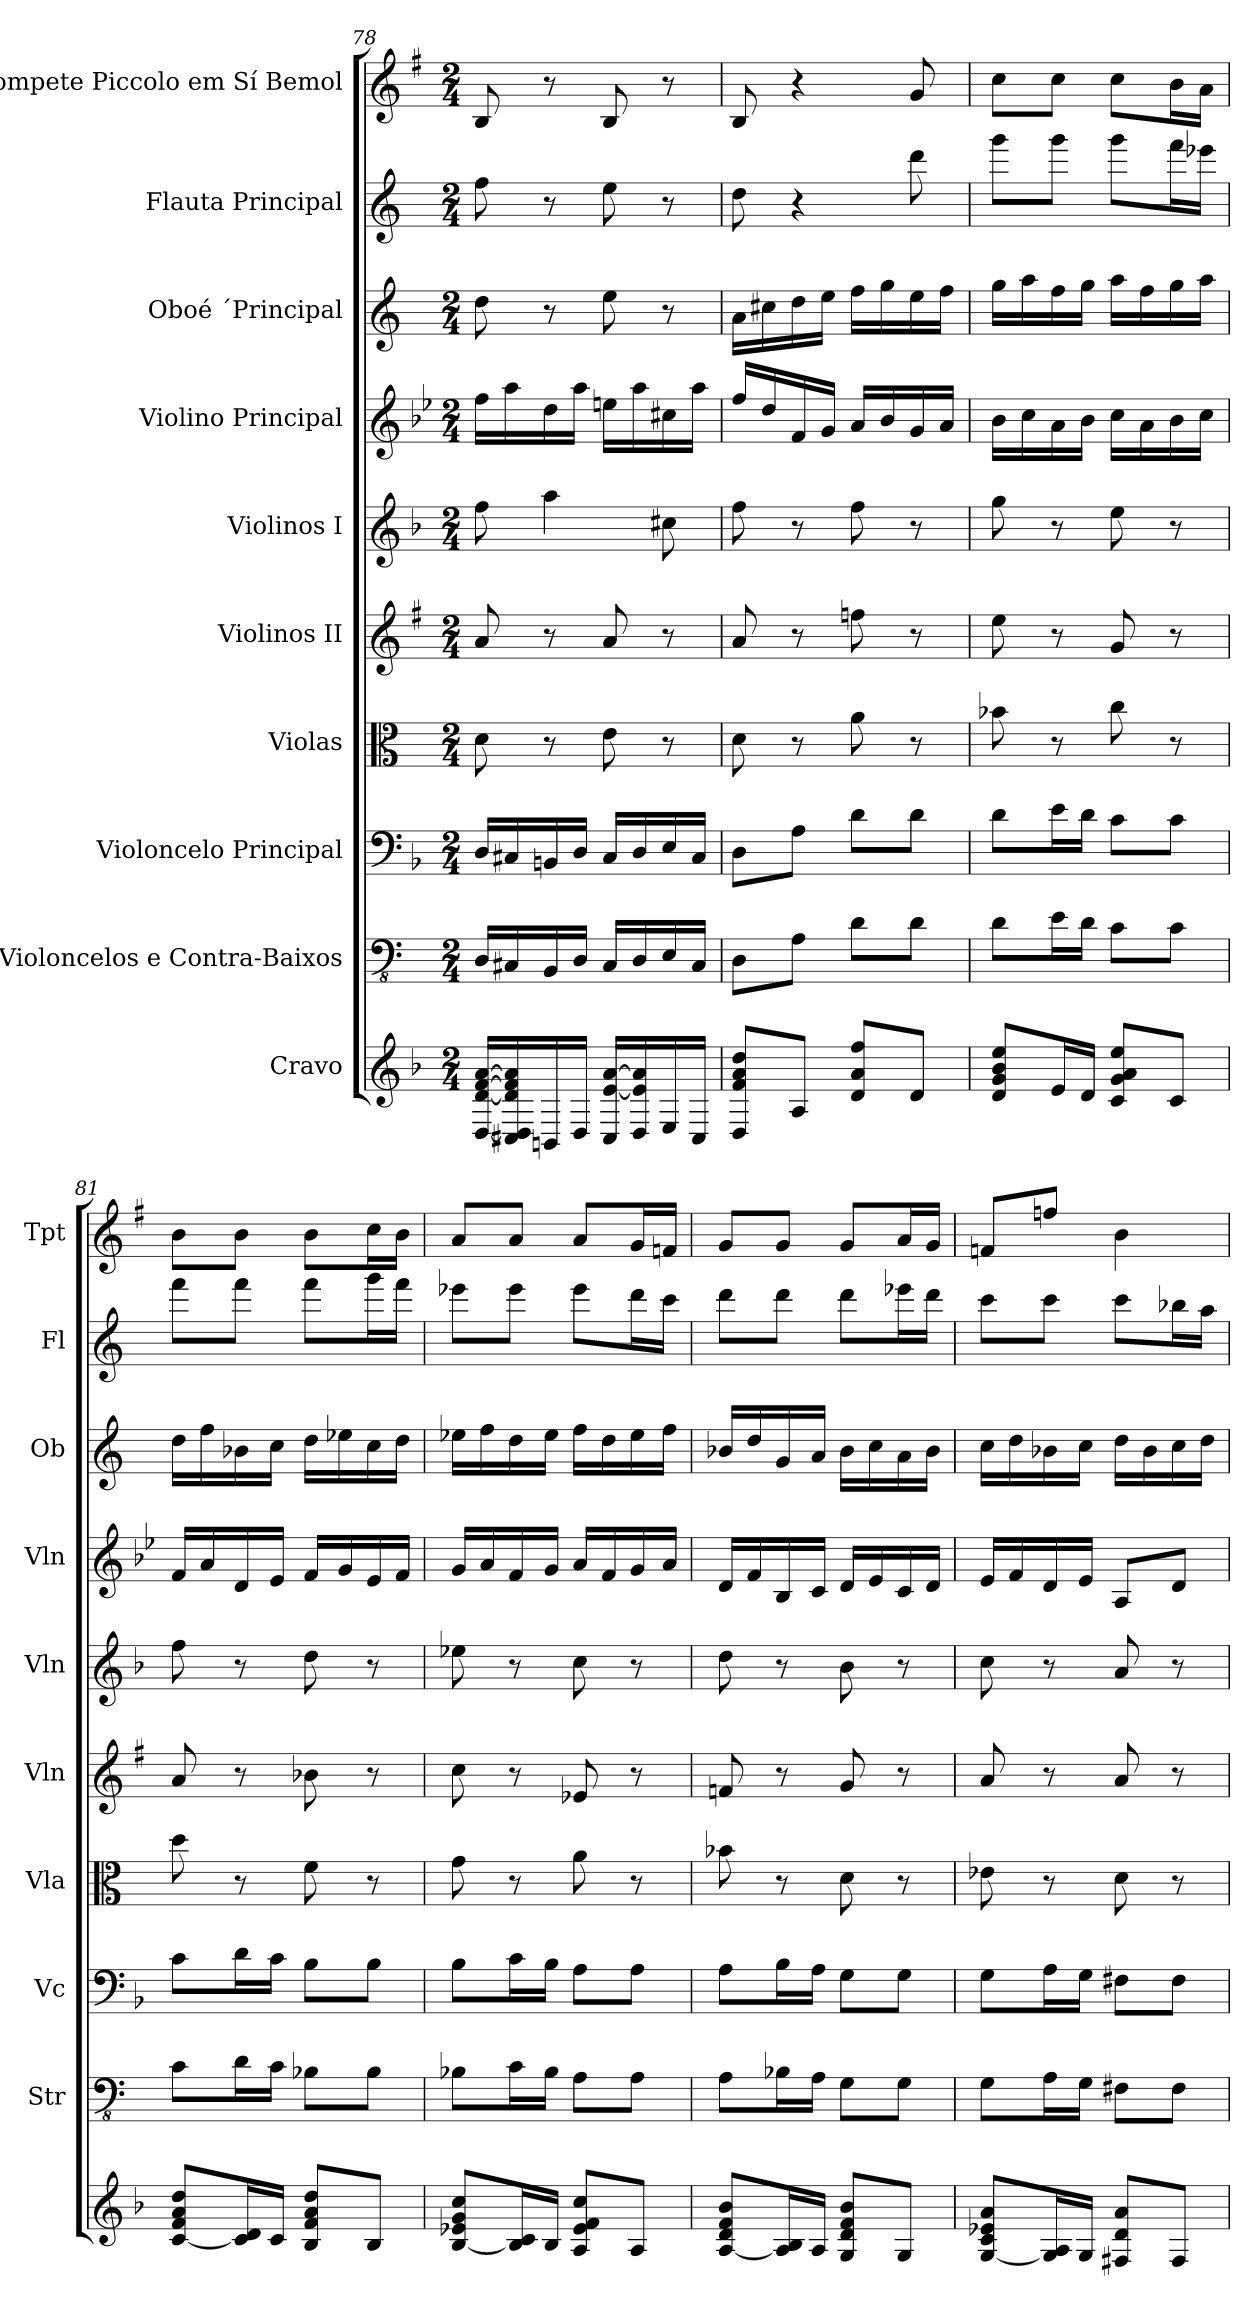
**kern	**kern	**kern	**kern	**kern	**kern	**kern	**kern	**kern	**kern
*part10	*part9	*part8	*part7	*part6	*part5	*part4	*part3	*part2	*part1
*staff10	*staff9	*staff8	*staff7	*staff6	*staff5	*staff4	*staff3	*staff2	*staff1
*I"Cravo	*I"Violoncelos e Contra-Baixos	*I"Violoncelo Principal	*I"Violas	*I"Violinos II	*I"Violinos I	*I"Violino Principal	*I"Oboé ´Principal	*I"Flauta Principal	*I"Trompete Piccolo em Sí Bemol
*	*I'Str	*I'Vc	*I'Vla	*I'Vln	*I'Vln	*I'Vln	*I'Ob	*I'Fl	*I'Tpt
*clefG2	*clefFv4	*clefF4	*clefC3	*clefG2	*clefG2	*clefG2	*clefG2	*clefG2	*clefG2
*	*	*	*	*	*	*	*	*	*ITrd-6c-10
*k[b-]	*k[]	*k[b-]	*k[]	*k[f#]	*k[b-]	*k[b-e-]	*k[]	*k[]	*k[b-]
*F:	*C:	*F:	*C:	*G:	*F:	*B-:	*C:	*C:	*F:
*M2/4	*M2/4	*M2/4	*M2/4	*M2/4	*M2/4	*M2/4	*M2/4	*M2/4	*M2/4
=78	=78	=78	=78	=78	=78	=78	=78	=78	=78
[16D/ [16d/ [16f/ [16a/LL	16DD/LL	16D/LL	8d\	8a/	8ff\	16ff\LL	8dd\	8ff\	8a/
16C#X/ 16D/] 16d/] 16f/] 16a/]	16CC#X/	16C#X/	.	.	.	16aa\	.	.	.
16BBn/	16BBB/	16BBn/	8r	8r	4aa\	16dd\	8r	8r	8r
16D/JJ	16DD/JJ	16D/JJ	.	.	.	16aa\JJ	.	.	.
16C#/ [16e/ [16a/LL	16CC#/LL	16C#/LL	8e\	8a/	.	16een\LL	8ee\	8ee\	8a/
16D/ 16e/] 16a/]	16DD/	16D/	.	.	.	16aa\	.	.	.
16E/	16EE/	16E/	8r	8r	8cc#X\	16cc#X\	8r	8r	8r
16C#/JJ	16CC#/JJ	16C#/JJ	.	.	.	16aa\JJ	.	.	.
!!LO:PB:g=z
=79	=79	=79	=79	=79	=79	=79	=79	=79	=79
8D/ 8f/ 8a/ 8dd/L	8DD\L	8D\L	8d\	8a/	8ff\	16ff/LL	16a\LL	8dd\	8a/
.	.	.	.	.	.	16dd/	16cc#X\	.	.
8A/J	8AA\J	8A\J	8r	8r	8r	16f/	16dd\	4r	4r
.	.	.	.	.	.	16g/JJ	16ee\JJ	.	.
8d/ 8a/ 8ff/L	8D\L	8d\L	8a\	8ffn\	8ff\	16a/LL	16ff\LL	.	.
.	.	.	.	.	.	16b-/	16gg\	.	.
8d/J	8D\J	8d\J	8r	8r	8r	16g/	16ee\	8ddd\	8ff/
.	.	.	.	.	.	16a/JJ	16ff\JJ	.	.
=80	=80	=80	=80	=80	=80	=80	=80	=80	=80
8d/ 8g/ 8b-/ 8ee/L	8D\L	8d\L	8b-X\	8ee\	8gg\	16b-\LL	16gg\LL	8ggg\L	8bb-\L
.	.	.	.	.	.	16cc\	16aa\	.	.
16e/L	16E\L	16e\L	8r	8r	8r	16a\	16ff\	8ggg\J	8bb-\J
16d/JJ	16D\JJ	16d\JJ	.	.	.	16b-\JJ	16gg\JJ	.	.
8c/ 8g/ 8a/ 8ee/L	8C\L	8c\L	8cc\	8g/	8ee\	16cc\LL	16aa\LL	8ggg\L	8bb-\L
.	.	.	.	.	.	16a\	16ff\	.	.
8c/J	8C\J	8c\J	8r	8r	8r	16b-\	16gg\	16fff\L	16aa\L
.	.	.	.	.	.	16cc\JJ	16aa\JJ	16eee-X\JJ	16gg\JJ
=81	=81	=81	=81	=81	=81	=81	=81	=81	=81
[8c/ 8f/ 8a/ 8dd/L	8C\L	8c\L	8dd\	8a/	8ff\	16f/LL	16dd\LL	8fff\L	8aa\L
.	.	.	.	.	.	16a/	16ff\	.	.
16c/] 16d/L	16D\L	16d\L	8r	8r	8r	16d/	16b-X\	8fff\J	8aa\J
16c/JJ	16C\JJ	16c\JJ	.	.	.	16e-/JJ	16cc\JJ	.	.
8B-/ 8f/ 8a/ 8dd/L	8BB-X\L	8B-\L	8f\	8b-X\	8dd\	16f/LL	16dd\LL	8fff\L	8aa\L
.	.	.	.	.	.	16g/	16ee-X\	.	.
8B-/J	8BB-\J	8B-\J	8r	8r	8r	16e-/	16cc\	16ggg\L	16bb-\L
.	.	.	.	.	.	16f/JJ	16dd\JJ	16fff\JJ	16aa\JJ
=82	=82	=82	=82	=82	=82	=82	=82	=82	=82
[8B-/ 8e-X/ 8g/ 8cc/L	8BB-X\L	8B-\L	8g\	8cc\	8ee-X\	16g/LL	16ee-X\LL	8eee-X\L	8gg/L
.	.	.	.	.	.	16a/	16ff\	.	.
16B-/] 16c/L	16C\L	16c\L	8r	8r	8r	16f/	16dd\	8eee-\J	8gg/J
16B-/JJ	16BB-\JJ	16B-\JJ	.	.	.	16g/JJ	16ee-\JJ	.	.
8A/ 8e-/ 8f/ 8cc/L	8AA\L	8A\L	8a\	8e-X/	8cc\	16a/LL	16ff\LL	8eee-\L	8gg/L
.	.	.	.	.	.	16f/	16dd\	.	.
8A/J	8AA\J	8A\J	8r	8r	8r	16g/	16ee-\	16ddd\L	16ff/L
.	.	.	.	.	.	16a/JJ	16ff\JJ	16ccc\JJ	16ee-X/JJ
!!LO:PB:g=z
=83	=83	=83	=83	=83	=83	=83	=83	=83	=83
[8A/ 8d/ 8f/ 8b-/L	8AA\L	8A\L	8b-X\	8fn/	8dd\	16d/LL	16b-X/LL	8ddd\L	8ff/L
.	.	.	.	.	.	16f/	16dd/	.	.
16A/] 16B-/L	16BB-X\L	16B-\L	8r	8r	8r	16B-/	16g/	8ddd\J	8ff/J
16A/JJ	16AA\JJ	16A\JJ	.	.	.	16c/JJ	16a/JJ	.	.
8G/ 8d/ 8f/ 8b-/L	8GG\L	8G\L	8d\	8g/	8b-\	16d/LL	16b-\LL	8ddd\L	8ff/L
.	.	.	.	.	.	16e-/	16cc\	.	.
8G/J	8GG\J	8G\J	8r	8r	8r	16c/	16a\	16eee-X\L	16gg/L
.	.	.	.	.	.	16d/JJ	16b-\JJ	16ddd\JJ	16ff/JJ
=84	=84	=84	=84	=84	=84	=84	=84	=84	=84
[8G/ 8c/ 8e-X/ 8a/L	8GG\L	8G\L	8e-X\	8a/	8cc\	16e-/LL	16cc\LL	8ccc\L	8ee-X/L
.	.	.	.	.	.	16f/	16dd\	.	.
16G/] 16A/L	16AA\L	16A\L	8r	8r	8r	16d/	16b-X\	8ccc\J	8eee-X/J
16G/JJ	16GG\JJ	16G\JJ	.	.	.	16e-/JJ	16cc\JJ	.	.
8F#X/ 8d/ 8a/L	8FF#X\L	8F#X\L	8d\	8a/	8a/	8A/L	16dd\LL	8ccc\L	4aa\
.	.	.	.	.	.	.	16b-\	.	.
8F#/J	8FF#\J	8F#\J	8r	8r	8r	8d/J	16cc\	16bb-X\L	.
.	.	.	.	.	.	.	16dd\JJ	16aa\JJ	.
=	=	=	=	=	=	=	=	=	=
*-	*-	*-	*-	*-	*-	*-	*-	*-	*-
